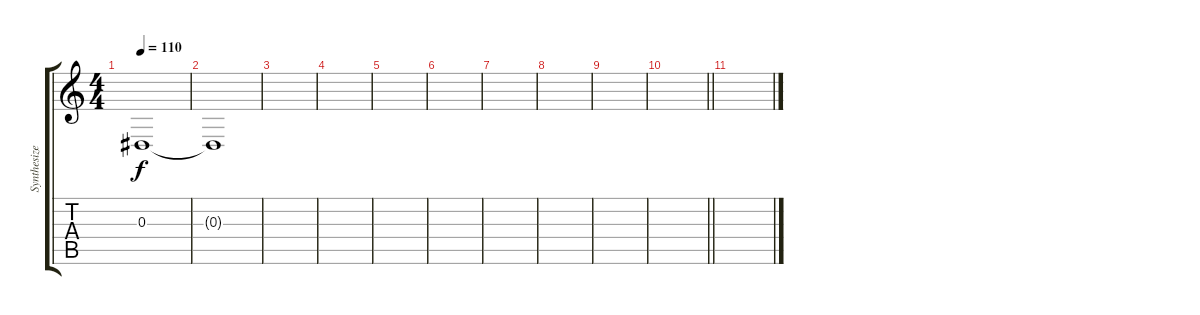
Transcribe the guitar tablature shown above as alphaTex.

\track ("Synthesizer 2" "Synthesize") {instrument lead6voice}
\staff {score tabs}
\tuning (C4 G3 Eb3 Bb2 F2 C2) {hide}
\ts (4 4)
\tempo 110
\clef g2
\ks c
0.3.1{dy f} |
0.3{t}.1 |
|
|
|
|
|
|
|
\barLineRight lightlight
|
\section ("" "")
